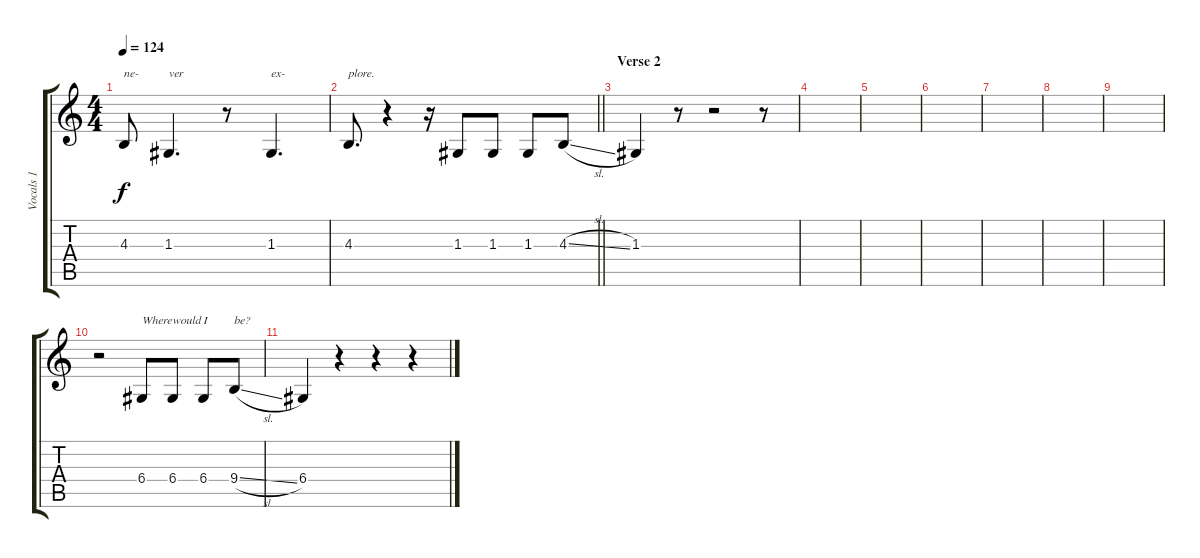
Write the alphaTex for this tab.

\track ("Vocals 1" "Vocals 1") {instrument altosax}
\staff {score tabs}
\tuning (E4 B3 G3 D3 A2 E2) {hide}
\ts (4 4)
\tempo 124
\clef g2
\ks c
4.3.8{txt "ne-" dy f} 1.3.4{d txt "ver"} r.8 1.3.4{d txt "ex-"} |
\barLineRight lightlight
4.3.8{d txt "plore."} r.4 r.16 1.3.8 1.3.8 1.3.8 4.3{sl}.8 |
\section ("" "Verse 2")
1.3.4 r.8 r.2 r.8 |
|
|
|
|
|
|
r.2 6.4.8{txt "Where"} 6.4.8{txt "would"} 6.4.8{txt "I"} 9.4{sl}.8{txt "be?"} |
6.4.4 r.4 r.4 r.4
